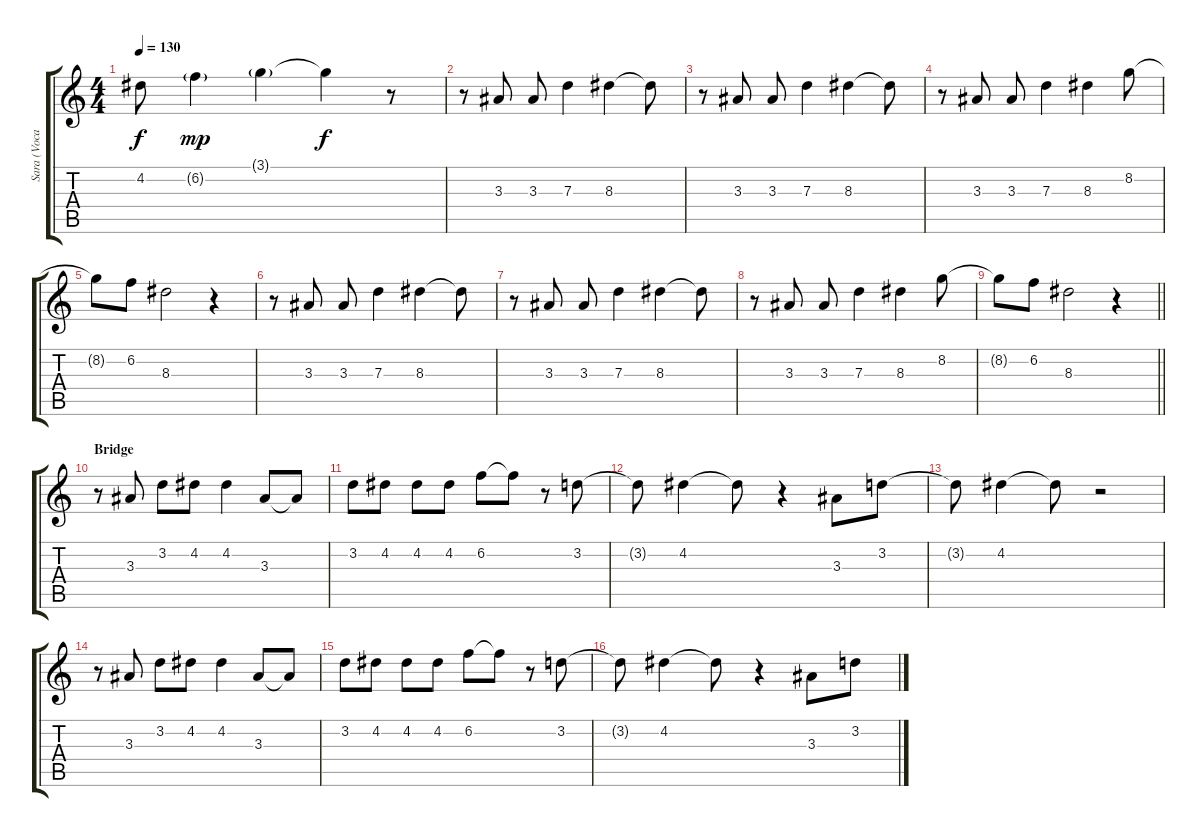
\track ("Sara (Vocals)" "Sara (Voca") {instrument electricguitarjazz}
\staff {score tabs}
\tuning (E4 B3 G3 D3 A2 E2) {hide}
\ts (4 4)
\tempo 130
\clef g2
\ks c
4.2{t}.8{dy f} 6.2{g}.4{dy mp} 3.1{g}.4 3.1{t}.4{dy f} r.8 |
r.8 3.3.8 3.3.8 7.3.4 8.3.4 8.3{t}.8 |
r.8 3.3.8 3.3.8 7.3.4 8.3.4 8.3{t}.8 |
r.8 3.3.8 3.3.8 7.3.4 8.3.4 8.2.8 |
8.2{t}.8 6.2.8 8.3.2 r.4 |
r.8 3.3.8 3.3.8 7.3.4 8.3.4 8.3{t}.8 |
r.8 3.3.8 3.3.8 7.3.4 8.3.4 8.3{t}.8 |
r.8 3.3.8 3.3.8 7.3.4 8.3.4 8.2.8 |
\barLineRight lightlight
8.2{t}.8 6.2.8 8.3.2 r.4 |
\section ("" "Bridge")
r.8 3.3.8 3.2.8 4.2.8 4.2.4 3.3.8 3.3{t}.8 |
3.2.8 4.2.8 4.2.8 4.2.8 6.2.8 6.2{t}.8 r.8 3.2.8 |
3.2{t}.8 4.2.4 4.2{t}.8 r.4 3.3.8 3.2.8 |
3.2{t}.8 4.2.4 4.2{t}.8 r.2 |
r.8 3.3.8 3.2.8 4.2.8 4.2.4 3.3.8 3.3{t}.8 |
3.2.8 4.2.8 4.2.8 4.2.8 6.2.8 6.2{t}.8 r.8 3.2.8 |
3.2{t}.8 4.2.4 4.2{t}.8 r.4 3.3.8 3.2.8
